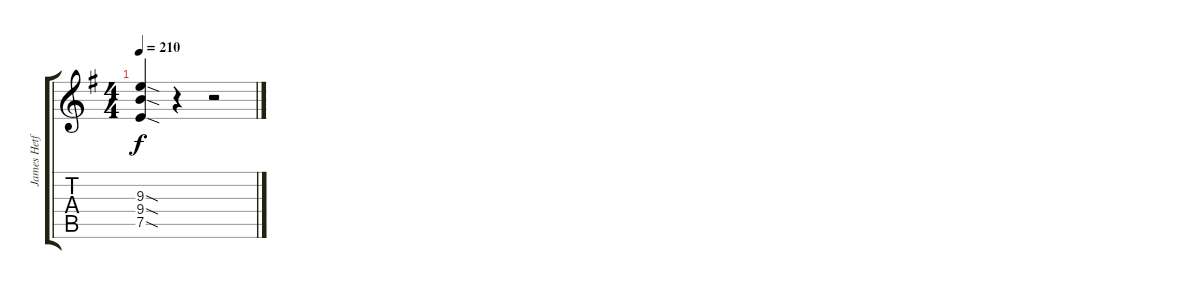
\track ("James Hetfield" "James Hetf") {instrument distortionguitar}
\staff {score tabs}
\tuning (E4 B3 G3 D3 A2 E2) {hide}
\ts (4 4)
\tempo 210
\clef g2
\ks g
(9.3{sod} 9.4{sod} 7.5{sod}).4{dy f} r.4 r.2
